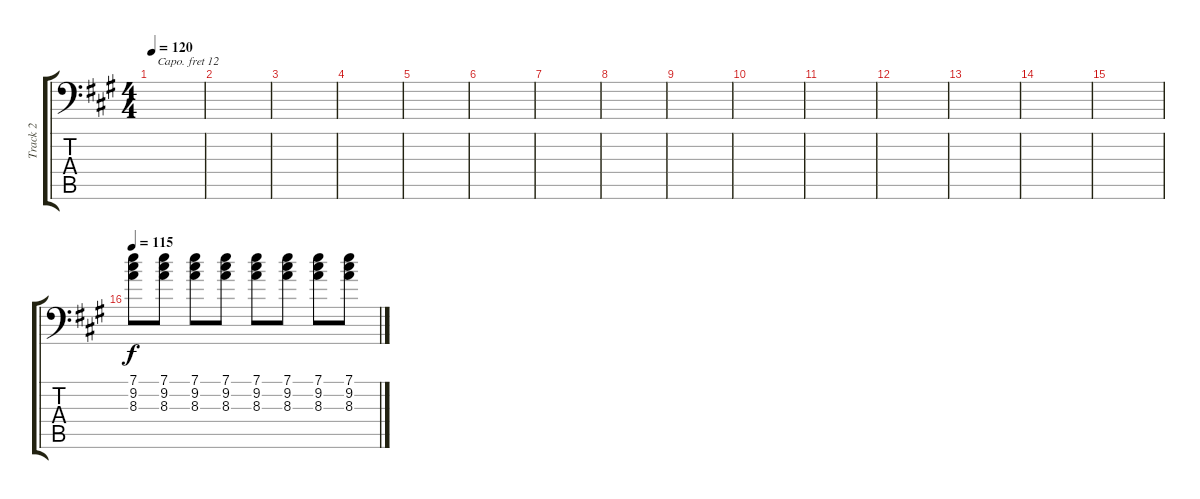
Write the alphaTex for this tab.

\track ("Track 2" "Track 2") {instrument acousticgrandpiano}
\staff {score tabs}
\capo 12
\tuning (A3 E3 Db3 G1 D1 G0) {hide}
\ts (4 4)
\tempo 120
\clef f4
\ks a
|
|
|
|
|
|
|
|
|
|
|
|
|
|
|
\tempo 115
(7.1 9.2 8.3).8 (7.1 9.2 8.3).8 (7.1 9.2 8.3).8 (7.1 9.2 8.3).8 (7.1 9.2 8.3).8 (7.1 9.2 8.3).8 (7.1 9.2 8.3).8 (7.1 9.2 8.3).8
